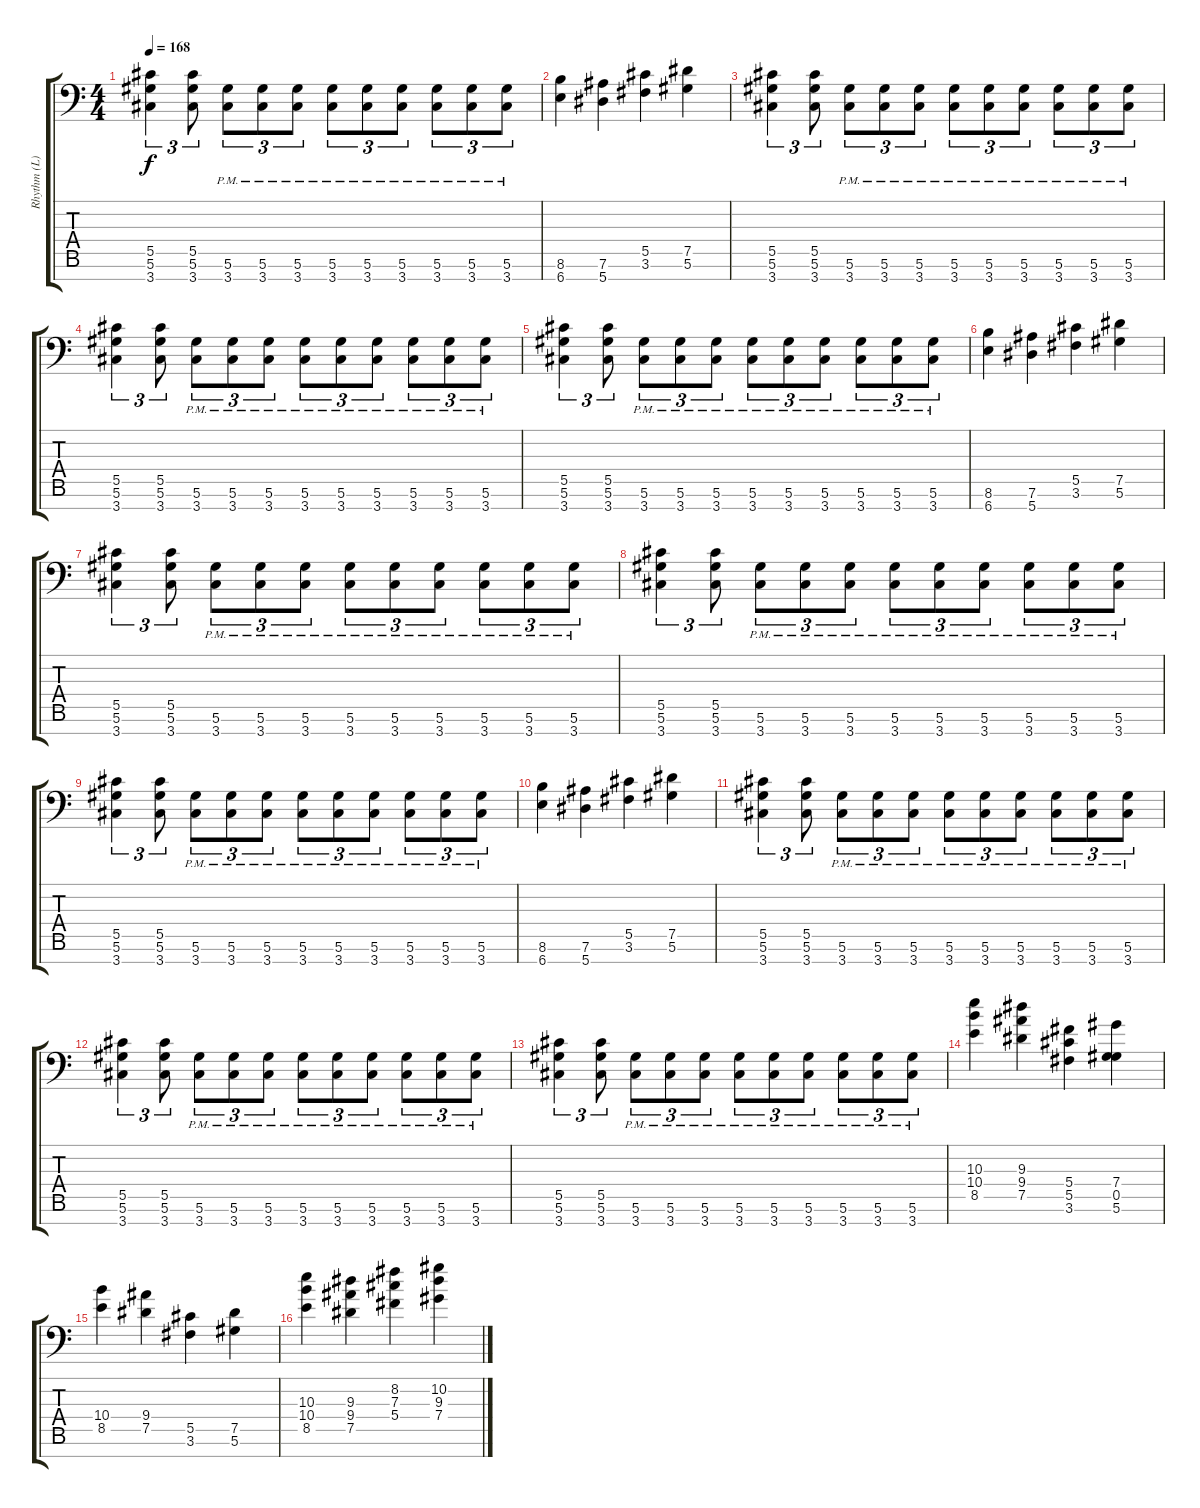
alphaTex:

\track ("Rhythm (L)" "Rhythm (L)") {instrument distortionguitar}
\staff {score tabs}
\tuning (Eb4 Bb3 Gb3 Db3 Ab2 Eb2 Bb1) {hide}
\ts (4 4)
\tempo 168
\clef f4
\ks c
(5.5 5.6 3.7).4{tu (3 2) dy f volume 10} (5.5 5.6 3.7).8{tu (3 2)} (5.6{pm} 3.7{pm}).8{tu (3 2)} (5.6{pm} 3.7{pm}).8{tu (3 2)} (5.6{pm} 3.7{pm}).8{tu (3 2)} (5.6{pm} 3.7{pm}).8{tu (3 2)} (5.6{pm} 3.7{pm}).8{tu (3 2)} (5.6{pm} 3.7{pm}).8{tu (3 2)} (5.6{pm} 3.7{pm}).8{tu (3 2)} (5.6{pm} 3.7{pm}).8{tu (3 2)} (5.6{pm} 3.7{pm}).8{tu (3 2)} |
(8.6 6.7).4 (7.6 5.7).4 (5.5 3.6).4 (7.5 5.6).4 |
(5.5 5.6 3.7).4{tu (3 2) volume 10} (5.5 5.6 3.7).8{tu (3 2)} (5.6{pm} 3.7{pm}).8{tu (3 2)} (5.6{pm} 3.7{pm}).8{tu (3 2)} (5.6{pm} 3.7{pm}).8{tu (3 2)} (5.6{pm} 3.7{pm}).8{tu (3 2)} (5.6{pm} 3.7{pm}).8{tu (3 2)} (5.6{pm} 3.7{pm}).8{tu (3 2)} (5.6{pm} 3.7{pm}).8{tu (3 2)} (5.6{pm} 3.7{pm}).8{tu (3 2)} (5.6{pm} 3.7{pm}).8{tu (3 2)} |
(5.5 5.6 3.7).4{tu (3 2) volume 10} (5.5 5.6 3.7).8{tu (3 2)} (5.6{pm} 3.7{pm}).8{tu (3 2)} (5.6{pm} 3.7{pm}).8{tu (3 2)} (5.6{pm} 3.7{pm}).8{tu (3 2)} (5.6{pm} 3.7{pm}).8{tu (3 2)} (5.6{pm} 3.7{pm}).8{tu (3 2)} (5.6{pm} 3.7{pm}).8{tu (3 2)} (5.6{pm} 3.7{pm}).8{tu (3 2)} (5.6{pm} 3.7{pm}).8{tu (3 2)} (5.6{pm} 3.7{pm}).8{tu (3 2)} |
(5.5 5.6 3.7).4{tu (3 2) volume 10} (5.5 5.6 3.7).8{tu (3 2)} (5.6{pm} 3.7{pm}).8{tu (3 2)} (5.6{pm} 3.7{pm}).8{tu (3 2)} (5.6{pm} 3.7{pm}).8{tu (3 2)} (5.6{pm} 3.7{pm}).8{tu (3 2)} (5.6{pm} 3.7{pm}).8{tu (3 2)} (5.6{pm} 3.7{pm}).8{tu (3 2)} (5.6{pm} 3.7{pm}).8{tu (3 2)} (5.6{pm} 3.7{pm}).8{tu (3 2)} (5.6{pm} 3.7{pm}).8{tu (3 2)} |
(8.6 6.7).4 (7.6 5.7).4 (5.5 3.6).4 (7.5 5.6).4 |
(5.5 5.6 3.7).4{tu (3 2) volume 10} (5.5 5.6 3.7).8{tu (3 2)} (5.6{pm} 3.7{pm}).8{tu (3 2)} (5.6{pm} 3.7{pm}).8{tu (3 2)} (5.6{pm} 3.7{pm}).8{tu (3 2)} (5.6{pm} 3.7{pm}).8{tu (3 2)} (5.6{pm} 3.7{pm}).8{tu (3 2)} (5.6{pm} 3.7{pm}).8{tu (3 2)} (5.6{pm} 3.7{pm}).8{tu (3 2)} (5.6{pm} 3.7{pm}).8{tu (3 2)} (5.6{pm} 3.7{pm}).8{tu (3 2)} |
(5.5 5.6 3.7).4{tu (3 2) volume 10} (5.5 5.6 3.7).8{tu (3 2)} (5.6{pm} 3.7{pm}).8{tu (3 2)} (5.6{pm} 3.7{pm}).8{tu (3 2)} (5.6{pm} 3.7{pm}).8{tu (3 2)} (5.6{pm} 3.7{pm}).8{tu (3 2)} (5.6{pm} 3.7{pm}).8{tu (3 2)} (5.6{pm} 3.7{pm}).8{tu (3 2)} (5.6{pm} 3.7{pm}).8{tu (3 2)} (5.6{pm} 3.7{pm}).8{tu (3 2)} (5.6{pm} 3.7{pm}).8{tu (3 2)} |
(5.5 5.6 3.7).4{tu (3 2) volume 10} (5.5 5.6 3.7).8{tu (3 2)} (5.6{pm} 3.7{pm}).8{tu (3 2)} (5.6{pm} 3.7{pm}).8{tu (3 2)} (5.6{pm} 3.7{pm}).8{tu (3 2)} (5.6{pm} 3.7{pm}).8{tu (3 2)} (5.6{pm} 3.7{pm}).8{tu (3 2)} (5.6{pm} 3.7{pm}).8{tu (3 2)} (5.6{pm} 3.7{pm}).8{tu (3 2)} (5.6{pm} 3.7{pm}).8{tu (3 2)} (5.6{pm} 3.7{pm}).8{tu (3 2)} |
(8.6 6.7).4 (7.6 5.7).4 (5.5 3.6).4 (7.5 5.6).4 |
(5.5 5.6 3.7).4{tu (3 2) volume 10} (5.5 5.6 3.7).8{tu (3 2)} (5.6{pm} 3.7{pm}).8{tu (3 2)} (5.6{pm} 3.7{pm}).8{tu (3 2)} (5.6{pm} 3.7{pm}).8{tu (3 2)} (5.6{pm} 3.7{pm}).8{tu (3 2)} (5.6{pm} 3.7{pm}).8{tu (3 2)} (5.6{pm} 3.7{pm}).8{tu (3 2)} (5.6{pm} 3.7{pm}).8{tu (3 2)} (5.6{pm} 3.7{pm}).8{tu (3 2)} (5.6{pm} 3.7{pm}).8{tu (3 2)} |
(5.5 5.6 3.7).4{tu (3 2) volume 10} (5.5 5.6 3.7).8{tu (3 2)} (5.6{pm} 3.7{pm}).8{tu (3 2)} (5.6{pm} 3.7{pm}).8{tu (3 2)} (5.6{pm} 3.7{pm}).8{tu (3 2)} (5.6{pm} 3.7{pm}).8{tu (3 2)} (5.6{pm} 3.7{pm}).8{tu (3 2)} (5.6{pm} 3.7{pm}).8{tu (3 2)} (5.6{pm} 3.7{pm}).8{tu (3 2)} (5.6{pm} 3.7{pm}).8{tu (3 2)} (5.6{pm} 3.7{pm}).8{tu (3 2)} |
(5.5 5.6 3.7).4{tu (3 2) volume 10} (5.5 5.6 3.7).8{tu (3 2)} (5.6{pm} 3.7{pm}).8{tu (3 2)} (5.6{pm} 3.7{pm}).8{tu (3 2)} (5.6{pm} 3.7{pm}).8{tu (3 2)} (5.6{pm} 3.7{pm}).8{tu (3 2)} (5.6{pm} 3.7{pm}).8{tu (3 2)} (5.6{pm} 3.7{pm}).8{tu (3 2)} (5.6{pm} 3.7{pm}).8{tu (3 2)} (5.6{pm} 3.7{pm}).8{tu (3 2)} (5.6{pm} 3.7{pm}).8{tu (3 2)} |
(10.3 10.4 8.5).4 (9.3 9.4 7.5).4 (5.4 5.5 3.6).4 (7.4 0.5 5.6).4 |
(10.4 8.5).4 (9.4 7.5).4 (5.5 3.6).4 (7.5 5.6).4 |
(10.3 10.4 8.5).4 (9.3 9.4 7.5).4 (8.2 7.3 5.4).4 (10.2 9.3 7.4).4
